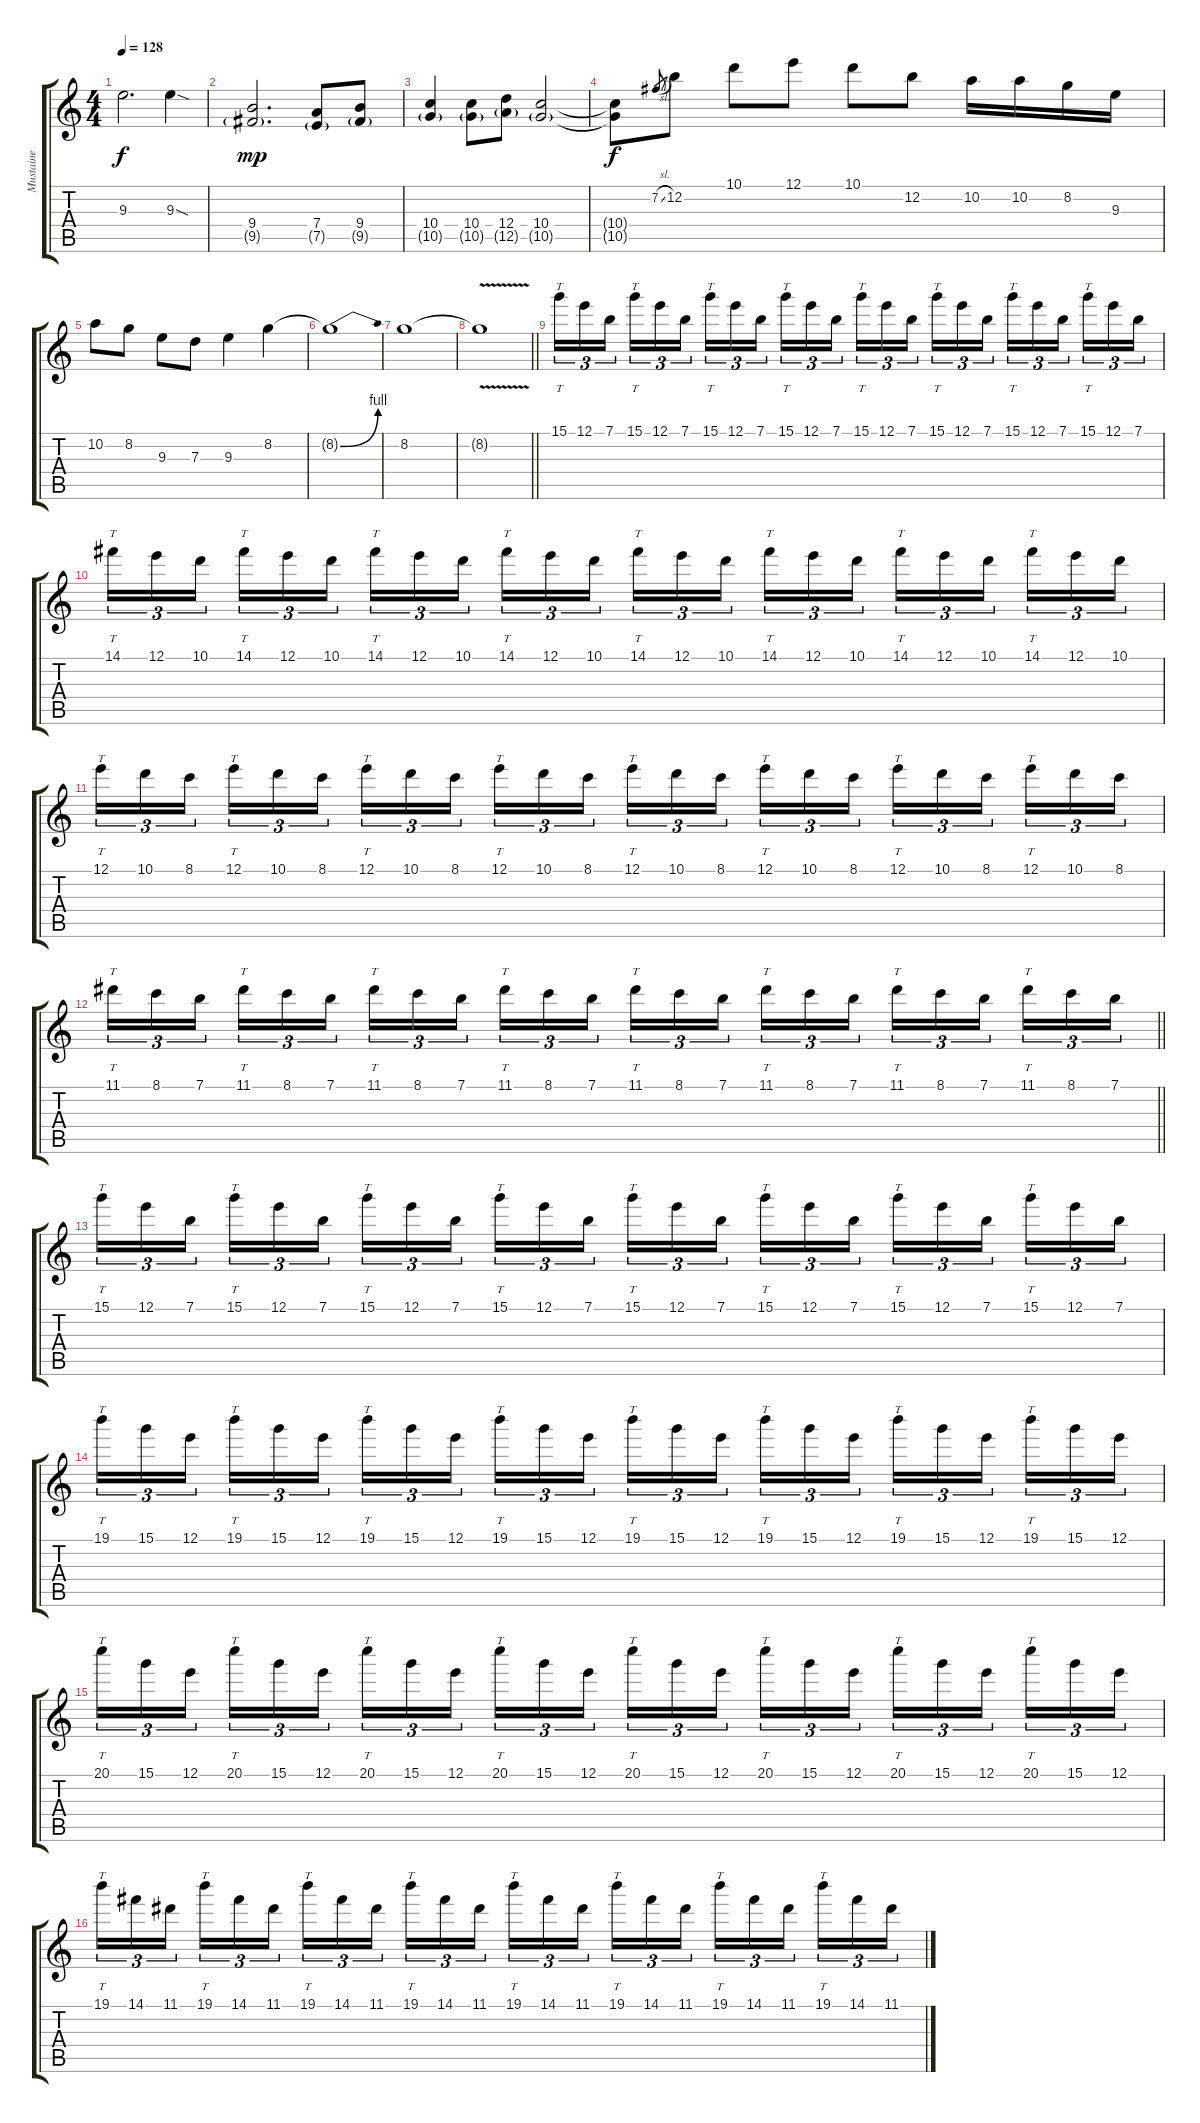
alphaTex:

\track ("Mustaine" "Mustaine") {instrument distortionguitar}
\staff {score tabs}
\tuning (E4 B3 G3 D3 A2 E2) {hide}
\ts (4 4)
\tempo 128
\clef g2
\ks c
9.3.2{d dy f} 9.3{sod}.4 |
(9.4 9.5{g}).2{d dy mp} (7.4 7.5{g}).8 (9.4 9.5{g}).8 |
(10.4 10.5{g}).4 (10.4 10.5{g}).8 (12.4 12.5{g}).8 (10.4 10.5{g}).2 |
(10.4{t} 10.5{t}).8{dy f} 7.2{sl}.8{gr} 12.2.8 10.1.8 12.1.8 10.1.8 12.2.8 10.2.16 10.2.16 8.2.16 9.3.16 |
10.2.8 8.2.8 9.3.8 7.3.8 9.3.4 8.2.4 |
8.2{be (bend 0 0 60 4) t}.1 |
8.2.1 |
\barLineRight lightlight
8.2{v t}.1 |
15.1.16{tt tu (3 2)} 12.1.16{tu (3 2)} 7.1.16{tu (3 2) beam splitsecondary} 15.1.16{tt tu (3 2)} 12.1.16{tu (3 2)} 7.1.16{tu (3 2)} 15.1.16{tt tu (3 2)} 12.1.16{tu (3 2)} 7.1.16{tu (3 2) beam splitsecondary} 15.1.16{tt tu (3 2)} 12.1.16{tu (3 2)} 7.1.16{tu (3 2)} 15.1.16{tt tu (3 2)} 12.1.16{tu (3 2)} 7.1.16{tu (3 2) beam splitsecondary} 15.1.16{tt tu (3 2)} 12.1.16{tu (3 2)} 7.1.16{tu (3 2)} 15.1.16{tt tu (3 2)} 12.1.16{tu (3 2)} 7.1.16{tu (3 2) beam splitsecondary} 15.1.16{tt tu (3 2)} 12.1.16{tu (3 2)} 7.1.16{tu (3 2)} |
14.1.16{tt tu (3 2)} 12.1.16{tu (3 2)} 10.1.16{tu (3 2) beam splitsecondary} 14.1.16{tt tu (3 2)} 12.1.16{tu (3 2)} 10.1.16{tu (3 2)} 14.1.16{tt tu (3 2)} 12.1.16{tu (3 2)} 10.1.16{tu (3 2) beam splitsecondary} 14.1.16{tt tu (3 2)} 12.1.16{tu (3 2)} 10.1.16{tu (3 2)} 14.1.16{tt tu (3 2)} 12.1.16{tu (3 2)} 10.1.16{tu (3 2) beam splitsecondary} 14.1.16{tt tu (3 2)} 12.1.16{tu (3 2)} 10.1.16{tu (3 2)} 14.1.16{tt tu (3 2)} 12.1.16{tu (3 2)} 10.1.16{tu (3 2) beam splitsecondary} 14.1.16{tt tu (3 2)} 12.1.16{tu (3 2)} 10.1.16{tu (3 2)} |
12.1.16{tt tu (3 2)} 10.1.16{tu (3 2)} 8.1.16{tu (3 2) beam splitsecondary} 12.1.16{tt tu (3 2)} 10.1.16{tu (3 2)} 8.1.16{tu (3 2)} 12.1.16{tt tu (3 2)} 10.1.16{tu (3 2)} 8.1.16{tu (3 2) beam splitsecondary} 12.1.16{tt tu (3 2)} 10.1.16{tu (3 2)} 8.1.16{tu (3 2)} 12.1.16{tt tu (3 2)} 10.1.16{tu (3 2)} 8.1.16{tu (3 2) beam splitsecondary} 12.1.16{tt tu (3 2)} 10.1.16{tu (3 2)} 8.1.16{tu (3 2)} 12.1.16{tt tu (3 2)} 10.1.16{tu (3 2)} 8.1.16{tu (3 2) beam splitsecondary} 12.1.16{tt tu (3 2)} 10.1.16{tu (3 2)} 8.1.16{tu (3 2)} |
\barLineRight lightlight
11.1.16{tt tu (3 2)} 8.1.16{tu (3 2)} 7.1.16{tu (3 2) beam splitsecondary} 11.1.16{tt tu (3 2)} 8.1.16{tu (3 2)} 7.1.16{tu (3 2)} 11.1.16{tt tu (3 2)} 8.1.16{tu (3 2)} 7.1.16{tu (3 2) beam splitsecondary} 11.1.16{tt tu (3 2)} 8.1.16{tu (3 2)} 7.1.16{tu (3 2)} 11.1.16{tt tu (3 2)} 8.1.16{tu (3 2)} 7.1.16{tu (3 2) beam splitsecondary} 11.1.16{tt tu (3 2)} 8.1.16{tu (3 2)} 7.1.16{tu (3 2)} 11.1.16{tt tu (3 2)} 8.1.16{tu (3 2)} 7.1.16{tu (3 2) beam splitsecondary} 11.1.16{tt tu (3 2)} 8.1.16{tu (3 2)} 7.1.16{tu (3 2)} |
15.1.16{tt tu (3 2)} 12.1.16{tu (3 2)} 7.1.16{tu (3 2) beam splitsecondary} 15.1.16{tt tu (3 2)} 12.1.16{tu (3 2)} 7.1.16{tu (3 2)} 15.1.16{tt tu (3 2)} 12.1.16{tu (3 2)} 7.1.16{tu (3 2) beam splitsecondary} 15.1.16{tt tu (3 2)} 12.1.16{tu (3 2)} 7.1.16{tu (3 2)} 15.1.16{tt tu (3 2)} 12.1.16{tu (3 2)} 7.1.16{tu (3 2) beam splitsecondary} 15.1.16{tt tu (3 2)} 12.1.16{tu (3 2)} 7.1.16{tu (3 2)} 15.1.16{tt tu (3 2)} 12.1.16{tu (3 2)} 7.1.16{tu (3 2) beam splitsecondary} 15.1.16{tt tu (3 2)} 12.1.16{tu (3 2)} 7.1.16{tu (3 2)} |
19.1.16{tt tu (3 2)} 15.1.16{tu (3 2)} 12.1.16{tu (3 2) beam splitsecondary} 19.1.16{tt tu (3 2)} 15.1.16{tu (3 2)} 12.1.16{tu (3 2)} 19.1.16{tt tu (3 2)} 15.1.16{tu (3 2)} 12.1.16{tu (3 2) beam splitsecondary} 19.1.16{tt tu (3 2)} 15.1.16{tu (3 2)} 12.1.16{tu (3 2)} 19.1.16{tt tu (3 2)} 15.1.16{tu (3 2)} 12.1.16{tu (3 2) beam splitsecondary} 19.1.16{tt tu (3 2)} 15.1.16{tu (3 2)} 12.1.16{tu (3 2)} 19.1.16{tt tu (3 2)} 15.1.16{tu (3 2)} 12.1.16{tu (3 2) beam splitsecondary} 19.1.16{tt tu (3 2)} 15.1.16{tu (3 2)} 12.1.16{tu (3 2)} |
20.1.16{tt tu (3 2)} 15.1.16{tu (3 2)} 12.1.16{tu (3 2) beam splitsecondary} 20.1.16{tt tu (3 2)} 15.1.16{tu (3 2)} 12.1.16{tu (3 2)} 20.1.16{tt tu (3 2)} 15.1.16{tu (3 2)} 12.1.16{tu (3 2) beam splitsecondary} 20.1.16{tt tu (3 2)} 15.1.16{tu (3 2)} 12.1.16{tu (3 2)} 20.1.16{tt tu (3 2)} 15.1.16{tu (3 2)} 12.1.16{tu (3 2) beam splitsecondary} 20.1.16{tt tu (3 2)} 15.1.16{tu (3 2)} 12.1.16{tu (3 2)} 20.1.16{tt tu (3 2)} 15.1.16{tu (3 2)} 12.1.16{tu (3 2) beam splitsecondary} 20.1.16{tt tu (3 2)} 15.1.16{tu (3 2)} 12.1.16{tu (3 2)} |
19.1.16{tt tu (3 2)} 14.1.16{tu (3 2)} 11.1.16{tu (3 2) beam splitsecondary} 19.1.16{tt tu (3 2)} 14.1.16{tu (3 2)} 11.1.16{tu (3 2)} 19.1.16{tt tu (3 2)} 14.1.16{tu (3 2)} 11.1.16{tu (3 2) beam splitsecondary} 19.1.16{tt tu (3 2)} 14.1.16{tu (3 2)} 11.1.16{tu (3 2)} 19.1.16{tt tu (3 2)} 14.1.16{tu (3 2)} 11.1.16{tu (3 2) beam splitsecondary} 19.1.16{tt tu (3 2)} 14.1.16{tu (3 2)} 11.1.16{tu (3 2)} 19.1.16{tt tu (3 2)} 14.1.16{tu (3 2)} 11.1.16{tu (3 2) beam splitsecondary} 19.1.16{tt tu (3 2)} 14.1.16{tu (3 2)} 11.1.16{tu (3 2)}
